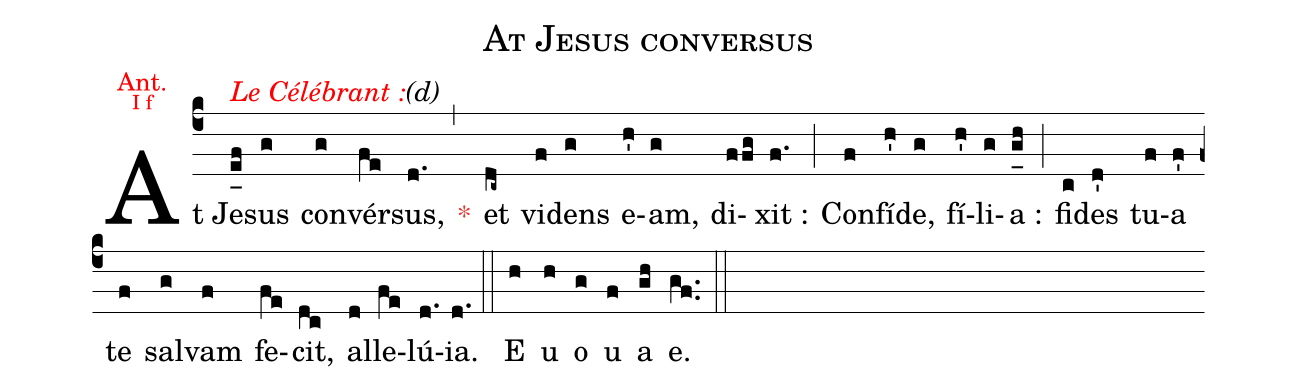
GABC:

name:At Jesus conversus;
office-part:Antiphona;
annotation: {\color{red}\footnotesize Ant.};
annotation: {\color{red}\scriptsize I f};
%%
(c4) At<alt>{\textcolor{red}{Le Célébrant :}}(d)</alt> Je(e_[uh:l]f)sus(g) con(g)vér(fe)sus,(d.) <c>*</c>(,) et(dc~) vi(f)dens(g) e(h')am,(g) di(ffg)xit :(f.) (;) Con(f)fí(h')de,(g) fí(h')li(g)a :(g_[uh:l]h) (;) fi(c)des(d') tu(f)a(f') te(f) sal(g)vam(f) fe(fe)cit,(dc) al(d)le(fe)lú(d.){ia}.(d.) (::) <eu>E(h) u(h) o(g) u(f) a(gh) e.</eu>(gf..) (::)
